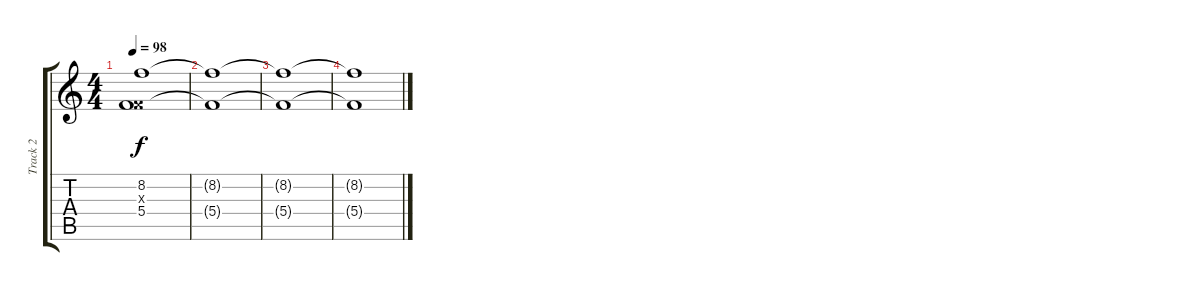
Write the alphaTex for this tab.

\track ("Track 2" "Track 2") {instrument overdrivenguitar}
\staff {score tabs}
\tuning (D4 A3 F3 C3 G2 C2) {hide}
\ts (4 4)
\tempo 98
\clef g2
\ks c
(8.2 0.3{x} 5.4).1{dy f} |
(8.2{t} 5.4{t}).1 |
(8.2{t} 5.4{t}).1 |
(8.2{t} 5.4{t}).1
